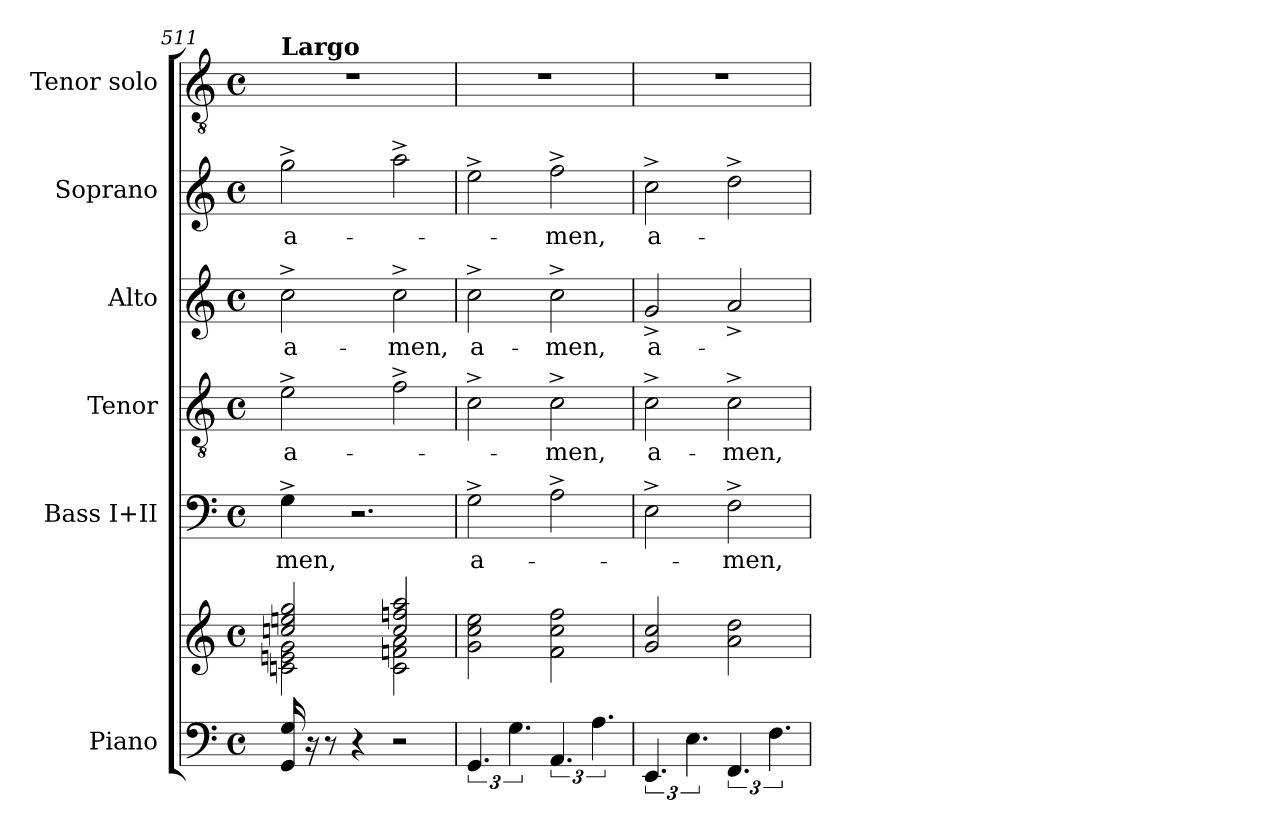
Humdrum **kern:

**kern	**kern	**kern	**text	**kern	**text	**kern	**text	**kern	**text	**kern
*part6	*part6	*part5	*part5	*part4	*part4	*part3	*part3	*part2	*part2	*part1
*staff7	*staff6	*staff5	*staff5	*staff4	*staff4	*staff3	*staff3	*staff2	*staff2	*staff1
*I"Piano	*	*I"Bass I+II	*	*I"Tenor	*	*I"Alto	*	*I"Soprano	*	*I"Tenor solo
*I'Pno.	*	*I'B.I+II	*	*I'T.	*	*I'A.	*	*I'S.	*	*I'T.s
!!LO:PB:g=z
*clefF4	*clefG2	*clefF4	*	*clefGv2	*	*clefG2	*	*clefG2	*	*clefGv2
*k[]	*k[]	*k[]	*	*k[]	*	*k[]	*	*k[]	*	*k[]
*M4/4	*M4/4	*M4/4	*	*M4/4	*	*M4/4	*	*M4/4	*	*M4/4
*met(c)	*met(c)	*met(c)	*	*met(c)	*	*met(c)	*	*met(c)	*	*met(c)
=511	=511	=511	=511	=511	=511	=511	=511	=511	=511	=511
*	*^	*	*	*	*	*	*	*	*	*
!	!	!	!	!	!	!	!	!	!	!	!LO:TX:a:B:t=Largo
16GG/ 16G/	2ccn/ 2een/ 2gg/	2cn\ 2en\ 2g\	4G^\	-men,	2e^\	a-	2cc^\	a-	2gg^\	a-	1r
16r	.	.	.	.	.	.	.	.	.	.	.
8r	.	.	.	.	.	.	.	.	.	.	.
4r	.	.	2.r	.	.	.	.	.	.	.	.
2r	2cc/ 2ffn/ 2aa/	2c\ 2fn\ 2a\	.	.	2f^\	.	2cc^\	-men,	2aa^\	.	.
*	*v	*v	*	*	*	*	*	*	*	*	*
=512	=512	=512	=512	=512	=512	=512	=512	=512	=512	=512
6.GG/	2g\ 2cc\ 2ee\	2G^\	a-	2c^\	.	2cc^\	a-	2ee^\	.	1r
6.G\	.	.	.	.	.	.	.	.	.	.
6.AA/	2f\ 2cc\ 2ff\	2A^\	.	2c^\	-men,	2cc^\	-men,	2ff^\	-men,	.
6.A\	.	.	.	.	.	.	.	.	.	.
=513	=513	=513	=513	=513	=513	=513	=513	=513	=513	=513
6.EE/	2g/ 2cc/	2E^\	.	2c^\	a-	2g^/	a-	2cc^\	a-	1r
6.E\	.	.	.	.	.	.	.	.	.	.
6.FF/	2a\ 2dd\	2F^\	-men,	2c^\	-men,	2a^/	.	2dd^\	.	.
6.F\	.	.	.	.	.	.	.	.	.	.
=	=	=	=	=	=	=	=	=	=	=
*-	*-	*-	*-	*-	*-	*-	*-	*-	*-	*-
